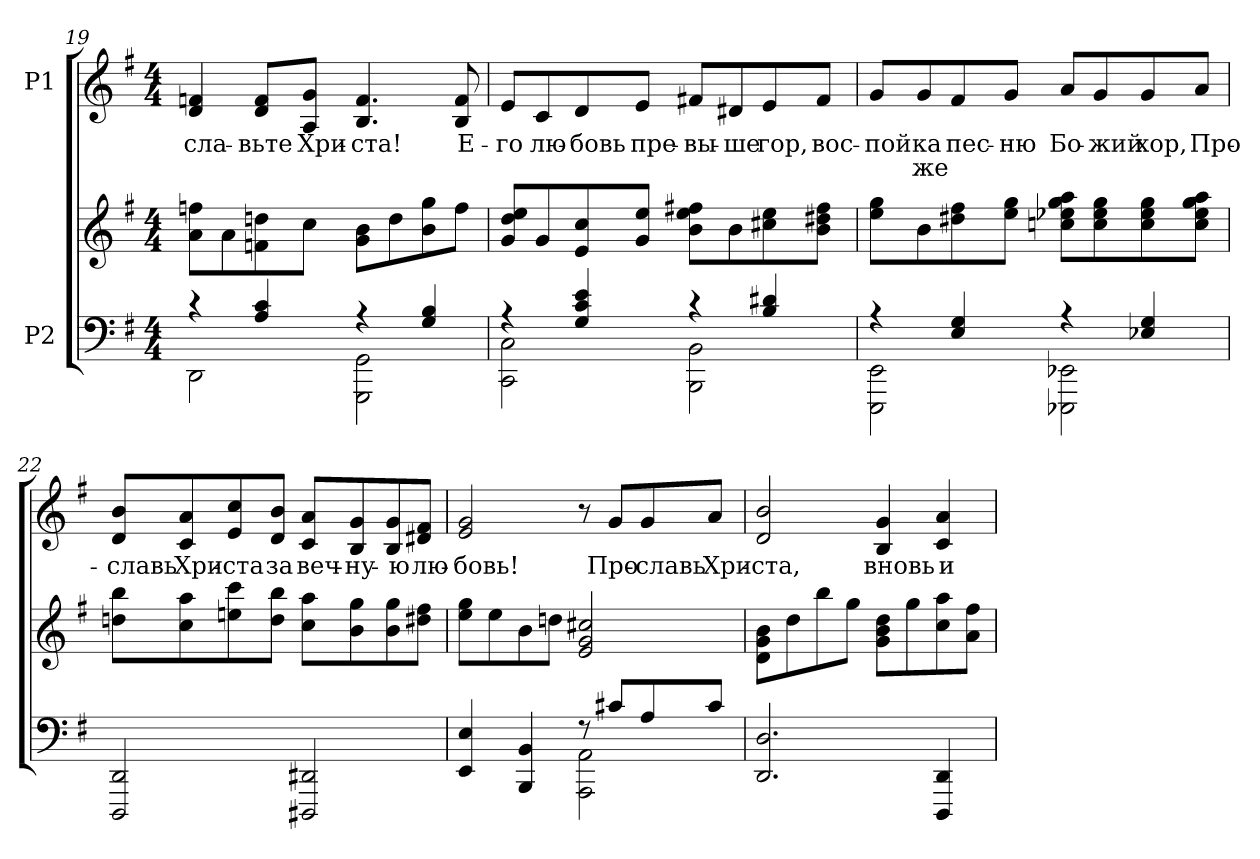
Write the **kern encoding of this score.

**kern	**kern	**kern	**text	**text
*part2	*part2	*part1	*part1	*part1
*staff3	*staff2	*staff1	*staff1	*staff1
*I"P2	*	*I"P1	*	*
*clefF4	*clefG2	*clefG2	*	*
*k[f#]	*k[f#]	*k[f#]	*	*
*G:	*G:	*G:	*	*
*M4/4	*M4/4	*M4/4	*	*
=19	=19	=19	=19	=19
*^	*	*	*	*
!	!	!	!	!LO:LY:b:color=#000000	!
4r	2DDi\	8ai\ 8ffniL	4di/ 4fni	-сла-	.
.	.	8ai\	.	.	.
!	!	!	!	!LO:LY:b:color=#000000	!
4Ai/ 4ci	.	8fni\ 8ddni	8di/ 8fiL	-вьте	.
!	!	!	!	!LO:LY:b:color=#000000	!
.	.	8cci\J	8Ai/ 8giJ	Хри-	.
!	!	!	!	!LO:LY:b:color=#000000	!
4r	2GGGi\ 2GGi	8gi\ 8biL	4.Bi/ 4.fi	-ста!	.
.	.	8ddi\	.	.	.
4Gi/ 4Bi	.	8bi\ 8ggi	.	.	.
!	!	!	!	!LO:LY:b:color=#000000	!
.	.	8ffi\J	8Bi/ 8fi	Е-	.
!!LO:PB:g=z
=20	=20	=20	=20	=20	=20
!	!	!	!	!LO:LY:b:color=#000000	!
4r	2CCi\ 2Ci	8gi/ 8ddi 8eeiL	8ei/L	-го	.
!	!	!	!	!LO:LY:b:color=#000000	!
.	.	8gi/	8ci/	лю-	.
!	!	!	!	!LO:LY:b:color=#000000	!
4Gi/ 4ci 4ei	.	8ei/ 8cci	8di/	-бовь	.
!	!	!	!	!LO:LY:b:color=#000000	!
.	.	8gi/ 8eeiJ	8ei/J	пре-	.
!	!	!	!	!LO:LY:b:color=#000000	!
4r	2BBBi\ 2BBi	8bi\ 8eei 8ff#XiL	8f#Xi/L	-вы-	.
!	!	!	!	!LO:LY:b:color=#000000	!
.	.	8bi\	8d#Xi/	-ше	.
!	!	!	!	!LO:LY:b:color=#000000	!
4Bi/ 4d#Xi	.	8cc#Xi\ 8eei	8ei/	гор,	.
!	!	!	!	!LO:LY:b:color=#000000	!
.	.	8bi\ 8dd#Xi 8ff#iJ	8f#i/J	вос-	.
=21	=21	=21	=21	=21	=21
!	!	!	!	!LO:LY:b:color=#000000	!
4r	2EEEi\ 2EEi	8eei\ 8ggiL	8gi/L	-пой	.
!	!	!	!	!LO:LY:b:color=#000000	!LO:LY:b:color=#000000
.	.	8bi\	8gi/	ка	же
!	!	!	!	!LO:LY:b:color=#000000	!
4Ei/ 4Gi	.	8dd#Xi\ 8ff#i	8f#i/	пес-	.
!	!	!	!	!LO:LY:b:color=#000000	!
.	.	8eei\ 8ggiJ	8gi/J	-ню	.
!	!	!	!	!LO:LY:b:color=#000000	!
4r	2EEE-Xi\ 2EE-Xi	8ccni\ 8ee-Xi 8ggi 8aaiL	8ai/L	Бо-	.
!	!	!	!	!LO:LY:b:color=#000000	!
.	.	8cci\ 8ee-i 8ggi	8gi/	-жий	.
!	!	!	!	!LO:LY:b:color=#000000	!
4E-Xi/ 4Gi	.	8cci\ 8ee-i 8ggi	8gi/	хор,	.
!	!	!	!	!LO:LY:b:color=#000000	!
.	.	8cci\ 8ee-i 8ggi 8aaiJ	8ai/J	Про-	.
*v	*v	*	*	*	*
!!LO:LB:g=z
=22	=22	=22	=22	=22
!	!	!	!LO:LY:b:color=#000000	!
2DDDi/ 2DDi	8ddni\ 8bbiL	8di/ 8biL	-славь	.
!	!	!	!LO:LY:b:color=#000000	!
.	8cci\ 8aai	8ci/ 8ai	Хри-	.
!	!	!	!LO:LY:b:color=#000000	!
.	8eeni\ 8ccci	8ei/ 8cci	-ста	.
!	!	!	!LO:LY:b:color=#000000	!
.	8ddi\ 8bbiJ	8di/ 8biJ	за	.
!	!	!	!LO:LY:b:color=#000000	!
2DDD#Xi/ 2DD#Xi	8cci\ 8aaiL	8ci/ 8aiL	веч-	.
!	!	!	!LO:LY:b:color=#000000	!
.	8bi\ 8ggi	8Bi/ 8gi	-ну-	.
!	!	!	!LO:LY:b:color=#000000	!
.	8bi\ 8ggi	8Bi/ 8gi	-ю	.
!	!	!	!LO:LY:b:color=#000000	!
.	8dd#Xi\ 8ff#iJ	8d#Xi/ 8f#iJ	лю-	.
=23	=23	=23	=23	=23
*^	*	*	*	*
!	!	!	!	!LO:LY:b:color=#000000	!
4EEi/ 4Ei	2ryy	8eei\ 8ggiL	2ei/ 2gi	-бовь!	.
.	.	8eei\	.	.	.
4BBBi/ 4BBi	.	8bi\	.	.	.
.	.	8ddni\J	.	.	.
8r	2AAAi\ 2AAi	2ei/ 2gi 2cc#Xi	8r	.	.
!	!	!	!	!LO:LY:b:color=#000000	!
8c#Xi/L	.	.	8gi/L	Про-	.
!	!	!	!	!LO:LY:b:color=#000000	!
8Ai/	.	.	8gi/	-славь	.
!	!	!	!	!LO:LY:b:color=#000000	!
8c#i/J	.	.	8ai/J	Хри-	.
*v	*v	*	*	*	*
=24	=24	=24	=24	=24
!	!	!	!LO:LY:b:color=#000000	!
2.DDi/ 2.Di	8di\ 8gi 8biL	2di/ 2bi	-ста,	.
.	8ddi\	.	.	.
.	8bbi\	.	.	.
.	8ggi\J	.	.	.
!	!	!	!LO:LY:b:color=#000000	!
.	8gi\ 8bi 8ddiL	4Bi/ 4gi	вновь	.
.	8ggi\	.	.	.
!	!	!	!LO:LY:b:color=#000000	!
4DDDi/ 4DDi	8cci\ 8aai	4ci/ 4ai	и	.
.	8ai\ 8ff#iJ	.	.	.
=	=	=	=	=
*-	*-	*-	*-	*-
